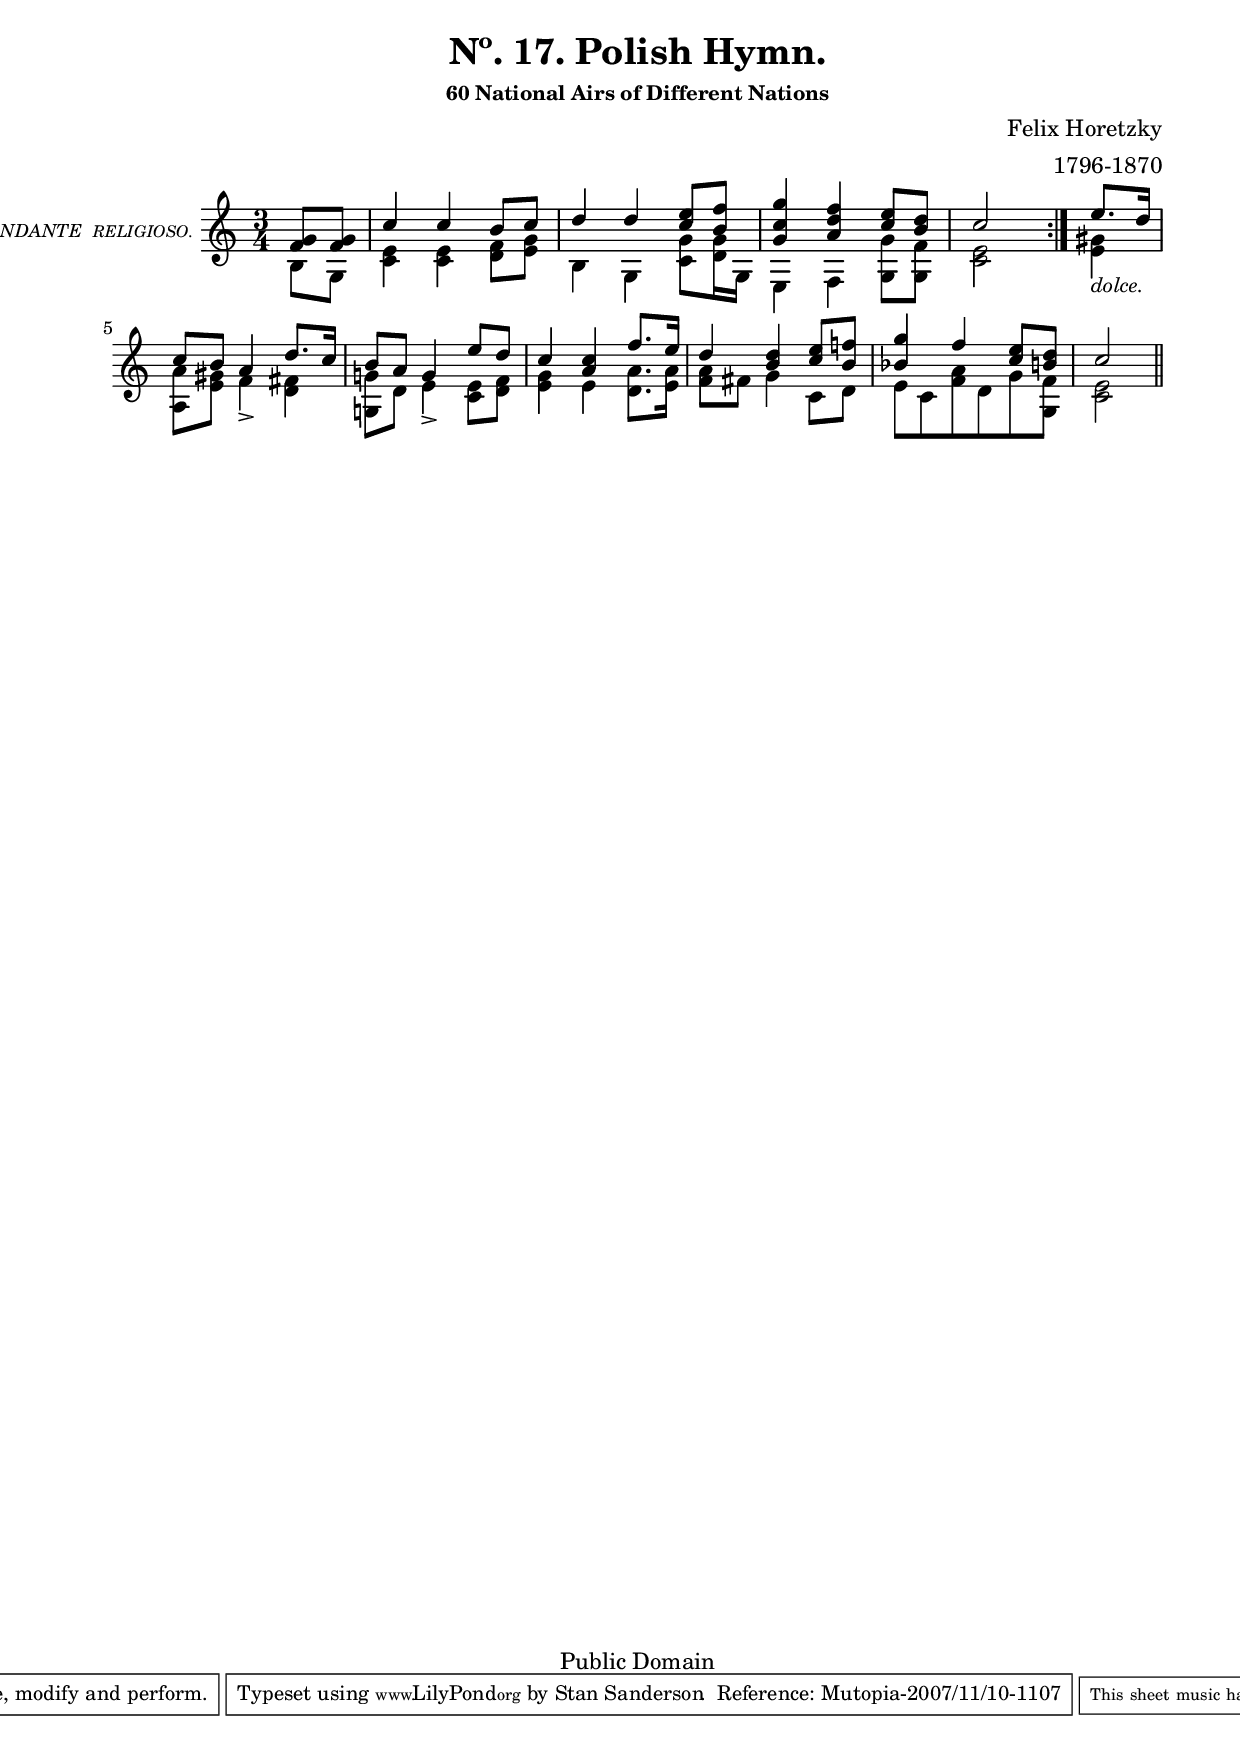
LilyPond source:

% Entered on Nov 6, 2007
\version "2.11.34"
%#(set-global-staff-size 17) 

\paper {
%	#(set-paper-size "a4")
%	#(set-paper-size "letter")
	left-margin = 0.75 \in
	line-width = 7.0 \in
	between-system-padding = #2.0
	between-system-space = #2.0
	ragged-last-bottom = ##t 
	ragged-bottom = ##f
}

\header {
	title = "Nº. 17. Polish Hymn."
	subtitle = ""
	subsubtitle = "60 National Airs of Different Nations"
	composer = \markup{\column \right-align 
	{\line {Felix Horetzky} 1796-1870}}
	meter = ""
% MUTOPIA
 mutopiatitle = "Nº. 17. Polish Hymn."
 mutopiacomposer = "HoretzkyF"
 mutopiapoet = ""
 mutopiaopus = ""
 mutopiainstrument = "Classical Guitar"
 date = "unk"
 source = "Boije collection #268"
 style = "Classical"
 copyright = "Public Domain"
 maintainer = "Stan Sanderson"
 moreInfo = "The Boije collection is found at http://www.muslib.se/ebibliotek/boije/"
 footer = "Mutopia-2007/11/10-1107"
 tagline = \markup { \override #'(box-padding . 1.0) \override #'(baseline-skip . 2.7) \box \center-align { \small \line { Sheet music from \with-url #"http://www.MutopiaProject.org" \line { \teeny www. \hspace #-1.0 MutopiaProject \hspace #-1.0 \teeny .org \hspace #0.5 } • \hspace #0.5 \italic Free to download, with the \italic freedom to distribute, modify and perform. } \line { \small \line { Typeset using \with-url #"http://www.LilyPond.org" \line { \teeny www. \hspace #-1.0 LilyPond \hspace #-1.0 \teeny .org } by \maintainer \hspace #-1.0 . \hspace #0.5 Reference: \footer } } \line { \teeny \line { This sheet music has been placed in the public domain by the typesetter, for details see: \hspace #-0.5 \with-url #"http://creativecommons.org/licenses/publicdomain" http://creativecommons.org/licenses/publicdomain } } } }
}

%%%%%%%%%%%%%%%%%%%%%%%%%%%%%%%%%%%%
%%
%% Source & comments
%%	
%%  	Felix Horetzky was born in Horyszów Ruski, Poland, January 1, 1796.
%%	Little is known about he came to the guitar. He traveled to Vienna
%%	to study under master guitarrist, Mauro Giuliani. He traveled
%%  	extensively in Europe as a concert performer and teacher. He wrote
%%  	between 100 and 150 pieces for the guitar. He died in Edinburgh
%%  	on October 6, 1870.
%%
%%	This piece is from #268, "60 National Airs of Different Nations",
%%	in the Boije collection and is in the public domain.
%%	
%%	<http://www.muslib.se/ebibliotek/boije/>
%%	Publisher: Chappell (London), no date given.
%%
%%	Carl Boije (1849-1923) was an amateur guitarist whose vast collection
%%	was donated to the State Library of Sweden after his death.
%%
%%	The dynamic markings for the most part follow the original score; obvious
%%	notation errors have been corrected.
%%
%%%%%%%%%%%%%%%%%%%%%%%%%%%%%%%%%%%%

\include "english.ly"

%%%% shortcuts

dol = \markup { \smaller\italic "dolce."}
cres = \markup{\smaller\italic"cresc:"}
cress = \markup{\tiny\smaller\italic"cresc:"}
espr = \markup{\smaller\italic"espres:"}
rit = \markup{\smaller\italic"ritart:"}
atem = \markup{\smaller\italic"a tempo:"}
smz = \markup{\smaller\italic"smorz:"} % smorzando
showTup = { \override TupletNumber #'transparent = ##f
		\override TupletBracket #'transparent = ##f }
hideTup = { \override TupletNumber #'transparent = ##t
		\override TupletBracket #'transparent = ##t }
seg = \markup {\smaller \smaller \musicglyph #"scripts.segno"}
cod = \markup {\smaller \vcenter "to" \hspace #0.7 \smaller \vcenter \musicglyph #"scripts.coda"}
toseg = \markup { \bold \vcenter "to" \hspace #0.7 \vcenter \smaller \musicglyph #"scripts.segno" }
fin = \markup {\smaller \smaller \bold \italic "Fine."}		
I = \once \override NoteColumn #'ignore-collision = ##t	

%% End shortcuts


%%%%%%%%%%
%% Reminders
%
%    \once \override DynamicText #'extra-offset = #'(-3.75 . 5.5)
%    \once \override TextScript #'extra-offset = #'( 0.8 . -2.3 )
%    \once \override Stem #'length-fraction = #0.8
%    \once \override Beam #'positions = #'(-2.2 . -3.0)
%
%%%%%%%%%%

upper = \relative c''{
	\set Staff.instrumentName=\markup{ \center-align 
	{\smaller\bold "Nº. 17  " \smaller\smaller\italic "ANDANTE " 
	\tiny\smaller\italic "RELIGIOSO. "}}
	\repeat volta 2 {
		\partial 4*1 <g f>8 <g f> |
		c4 c b8 c |
		d4 d <e c>8 <f b,> |
		<g c, g>4 <f d a> <e c>8 <d b> |
		c2
	}
	e8. d16 |
	c8 b a4 d8. c16 |
	b8 a g4 e'8 d |
	c4 <c a> f8. e16 |
	d4 <d b> <e c>8 <f! b,> |
	<g bf,>4 f <e c>8 <d b> |
	c2
}

lower = \relative c' { 
	\override Staff.NoteCollision 
	#'merge-differently-headed = ##t
	\repeat volta 2 {
		\partial 4*1 b8 g |
		<e' c>4 <e c> <f d>8 <g e> |
		b,4 g <g' c,>8 <g d>16 g, |
		e4 f <g' g,>8 <f g,> |
		<e c>2
	}
	<gs e>4_\dol |
	<a a,>8 <gs e> f4_> <fs d> |
	<g! g,!>8 d e4_> <e c>8 <f d> |
	<g e>4 e <a d,>8. <a e>16 |
	<a f>8 fs g4 c,8 d |
	e c <a' f> d, g <f g,> |
	<e c>2 
}

staffClassicalGuitar = \new Staff  {
		\time 3/4
		\key c \major
		\set Staff.connectArpeggios = ##t
		\set Staff.midiInstrument="acoustic guitar (nylon)"
		<<
			\new Voice = A { \voiceOne  \upper }			
			\new Voice = C { \voiceFour  \lower }
		>>
		\bar "||"   %%  "|."
}

\score { 
		<<
			\staffClassicalGuitar
		>>
		}
		
\layout  {\context {
   \Staff
   \consists Span_arpeggio_engraver
 } }

\score {
%%	\unfoldRepeats
	\staffClassicalGuitar
	\midi {
		\context {
			\Score
			tempoWholesPerMinute = #(ly:make-moment 72 4)
		}
		\context {
			\Voice
			\remove "Dynamic_performer"
	    }
    }
}
